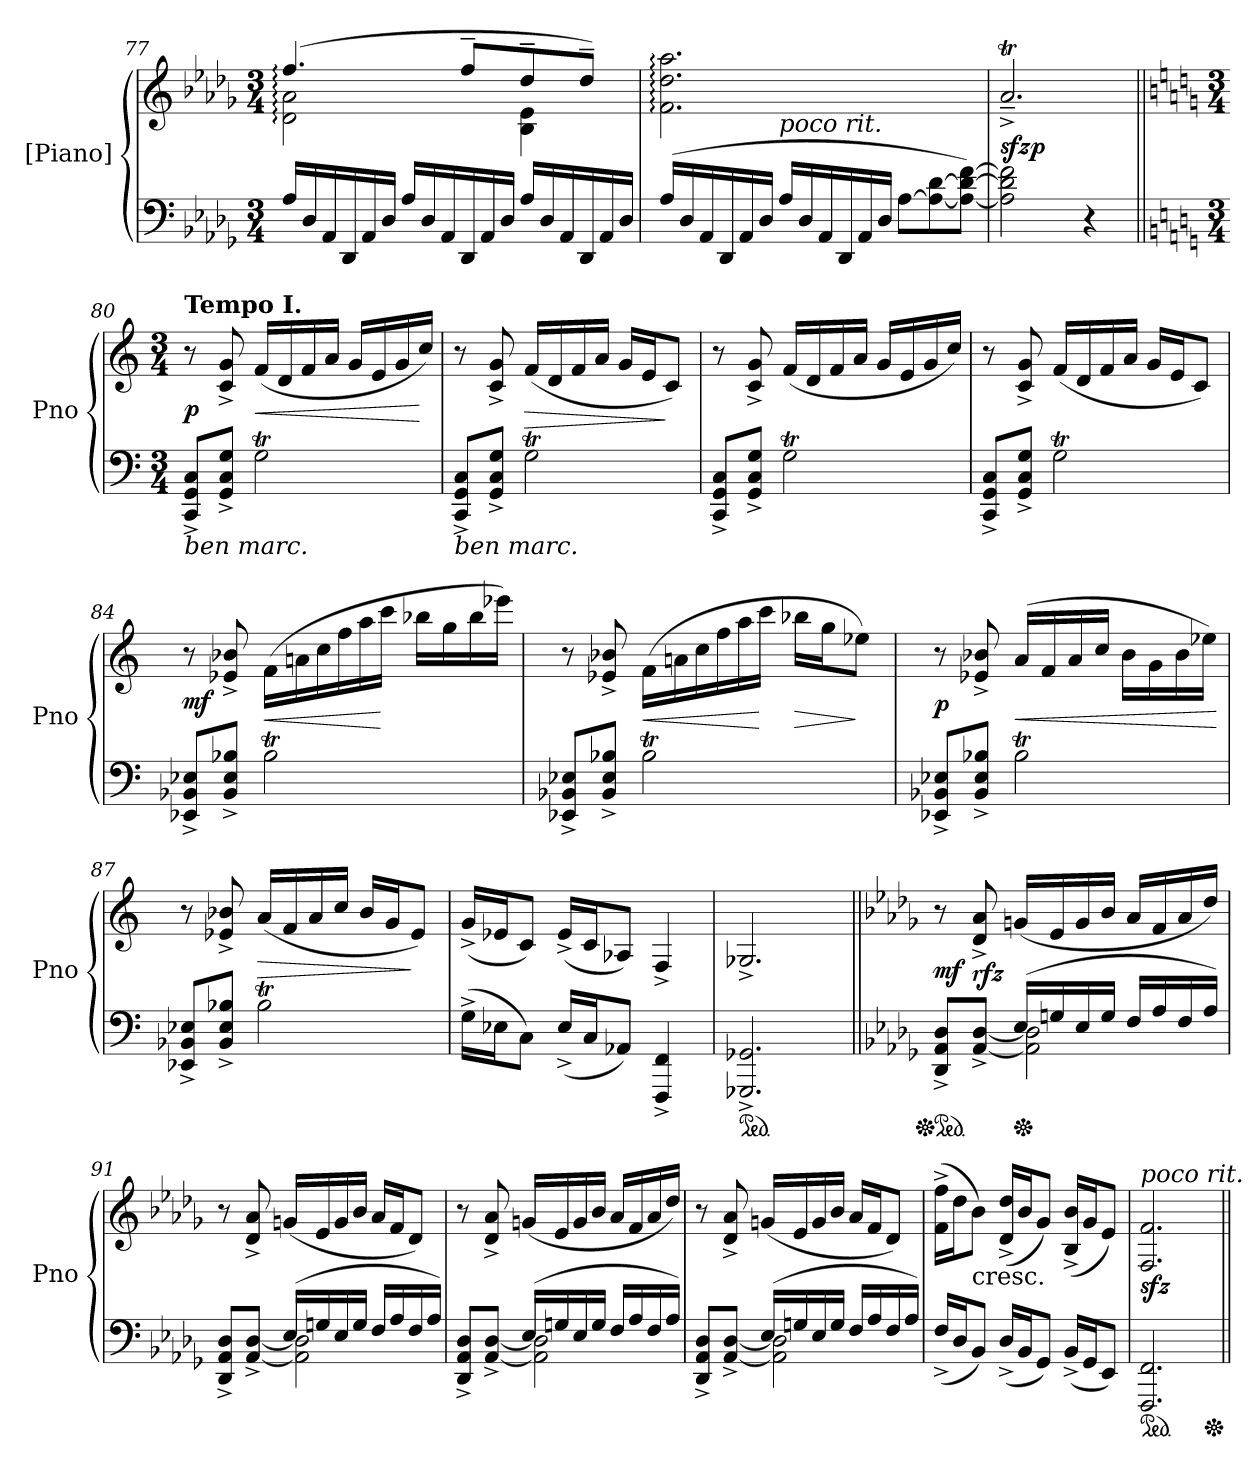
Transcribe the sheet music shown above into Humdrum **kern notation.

**kern	**kern	**dynam
*part1	*part1	*part1
*staff2	*staff1	*staff1/2
*I"[Piano]	*	*
*I'Pno	*	*
*clefF4	*clefG2	*
*k[b-e-a-d-g-]	*k[b-e-a-d-g-]	*
*D-:	*D-:	*
*M3/4	*M3/4	*
*Xtuplet	*	*
=77	=77	=77
*	*^	*
24A-/LL	(4.ff:/	2d-:\ 2a-:\	.
24D-/	.	.	.
24AA-/	.	.	.
24DD-/	.	.	.
24AA-/	.	.	.
24D-/JJ	.	.	.
24A-/LL	.	.	.
24D-/	.	.	.
24AA-/	.	.	.
24DD-/	8ff~/L	.	.
24AA-/	.	.	.
24D-/JJ	.	.	.
24A-/LL	8dd-~/	4B-\ 4e-\	.
24D-/	.	.	.
24AA-/	.	.	.
24DD-/	8dd-~/J)	.	.
24AA-/	.	.	.
24D-/JJ	.	.	.
*	*v	*v	*
=78	=78	=78
(24A-/LL	2.f:\ 2.dd-:\ 2.aa-:\	.
24D-/	.	.
24AA-/	.	.
24DD-/	.	.
24AA-/	.	.
24D-/JJ	.	.
!LO:TX:a:i:t=poco rit.	!	!
24A-/LL	.	.
24D-/	.	.
24AA-/	.	.
24DD-/	.	.
24AA-/	.	.
24D-/JJ	.	.
[12A-\L	.	.
12A-_\ [12d-\	.	.
12A-_\ 12d-_\ [12f\J)	.	.
=79	=79	=79
2A-]\ 2d-]\ 2f]\	2.a-T~^/	sfzp
4r	.	.
=80||	=80||	=80||
*k[]	*k[]	*
*C:	*C:	*
*M3/4	*M3/4	*
!	!LO:TX:a:B:t=Tempo I.	!
!LO:TX:b:i:t=ben marc.	!	!
8CC^/ 8GG^/ 8C^/L	8r	p
8GG^/ 8C^/ 8G^/J	8c^>/ 8g^>/	.
2GT\	(16f/LL	<
.	16d/	.
.	16f/	.
.	16a/JJ	.
.	16g/LL	.
.	16e/	.
.	16g/	.
.	16cc/JJ)	[
=81	=81	=81
!LO:TX:b:i:t=ben marc.	!	!
8CC^/ 8GG^/ 8C^/L	8r	.
8GG^/ 8C^/ 8G^/J	8c^>/ 8g^>/	.
2GT\	(16f/LL	>
.	16d/	.
.	16f/	.
.	16a/JJ	.
.	16g/LL	.
.	16e/J	.
.	8c/J)	]
=82	=82	=82
8CC^/ 8GG^/ 8C^/L	8r	.
8GG^/ 8C^/ 8G^/J	8c^>/ 8g^>/	.
2GT\	(16f/LL	.
.	16d/	.
.	16f/	.
.	16a/JJ	.
.	16g/LL	.
.	16e/	.
.	16g/	.
.	16cc/JJ)	.
=83	=83	=83
8CC^/ 8GG^/ 8C^/L	8r	.
8GG^/ 8C^/ 8G^/J	8c^>/ 8g^>/	.
2GT\	(16f/LL	.
.	16d/	.
.	16f/	.
.	16a/JJ	.
.	16g/LL	.
.	16e/J	.
.	8c/J)	.
=84	=84	=84
8EE-X^/ 8BB-X^/ 8E-X^/L	8r	mf
8BB-^/ 8E-^/ 8B-X^/J	8e-X^>/ 8b-X^>/	.
*	*Xtuplet	*
2B-T\	(24f\LL	<
.	24ani\	.
.	24cc\	.
.	24ff\	.
.	24aa\	.
.	24ccc\JJ	[
.	16bb-X\LL	.
.	16gg\	.
.	16bb-\	.
.	16eee-X\JJ)	.
=85	=85	=85
8EE-X^/ 8BB-X^/ 8E-X^/L	8r	.
8BB-^/ 8E-^/ 8B-X^/J	8e-X^>/ 8b-X^>/	.
2B-T\	(24f\LL	<
.	24ani\	.
.	24cc\	.
.	24ff\	.
.	24aa\	.
.	24ccc\JJ	[
.	16bb-X\LL	>
.	16gg\J	.
.	8ee-X\J)	]
=86	=86	=86
8EE-X^/ 8BB-X^/ 8E-X^/L	8r	p
8BB-^/ 8E-^/ 8B-X^/J	8e-X^>/ 8b-X^>/	.
2B-T\	(16a/LL	<
.	16f/	.
.	16a/	.
.	16cc/JJ	.
.	16b-\LL	.
.	16g\	.
.	16b-\	.
.	16ee-X\JJ)	.
.	.	[
=87	=87	=87
8EE-X^/ 8BB-X^/ 8E-X^/L	8r	.
8BB-^/ 8E-^/ 8B-X^/J	8e-X^>/ 8b-X^>/	.
2B-T\	(16a/LL	>
.	16f/	.
.	16a/	.
.	16cc/JJ	.
.	16b-/LL	.
.	16g/J	.
.	8e-/J)	]
=88	=88	=88
(16G^\LL	(16g^>/LL	.
16E-X\J	16e-X/J	.
8C\J)	8c/J)	.
(16E-^/LL	(16e-^>/LL	.
16C/J	16c/J	.
8AA-X/J)	8A-X/J)	.
4FFF^/ 4FF^/	4F^>/	.
=89	=89	=89
*ped	*	*
2.GGG-X^/ 2.GG-X^/	2.G-X^>/	.
*Xped	*	*
=90||	=90||	=90||
*k[b-e-a-d-g-]	*k[b-e-a-d-g-]	*
*D-:	*D-:	*
*^	*	*
*ped	*	*	*
4ryy	8DD-^/ 8AA-^/ 8D-^/L	8r	mf
.	[8AA-^/ [8D-^/J	8d-^>/ 8a-^>/	rfz
*Xped	*	*	*
(16E-/LL	2AA-]\ 2D-]\	(16gn/LL	.
16Gn/	.	16e-/	.
16E-/	.	16g/	.
16G/JJ	.	16b-/JJ	.
16F/LL	.	16a-/LL	.
16A-/	.	16f/	.
16F/	.	16a-/	.
16A-/JJ)	.	16dd-/JJ)	.
=91	=91	=91	=91
4ryy	8DD-^/ 8AA-^/ 8D-^/L	8r	.
.	[8AA-^/ [8D-^/J	8d-^>/ 8a-^>/	.
(16E-/LL	2AA-]\ 2D-]\	(16gn/LL	.
16Gn/	.	16e-/	.
16E-/	.	16g/	.
16G/JJ	.	16b-/JJ	.
16F/LL	.	16a-/LL	.
16A-/	.	16f/J	.
16F/	.	8d-/J)	.
16A-/JJ)	.	.	.
=92	=92	=92	=92
4ryy	8DD-^/ 8AA-^/ 8D-^/L	8r	.
.	[8AA-^/ [8D-^/J	8d-^>/ 8a-^>/	.
(16E-/LL	2AA-]\ 2D-]\	(16gn/LL	.
16Gn/	.	16e-/	.
16E-/	.	16g/	.
16G/JJ	.	16b-/JJ	.
16F/LL	.	16a-/LL	.
16A-/	.	16f/	.
16F/	.	16a-/	.
16A-/JJ)	.	16dd-/JJ)	.
=93	=93	=93	=93
4ryy	8DD-^/ 8AA-^/ 8D-^/L	8r	.
.	[8AA-^/ [8D-^/J	8d-^>/ 8a-^>/	.
(16E-/LL	2AA-]\ 2D-]\	(16gn/LL	.
16Gn/	.	16e-/	.
16E-/	.	16g/	.
16G/JJ	.	16b-/JJ	.
16F/LL	.	16a-/LL	.
16A-/	.	16f/J	.
16F/	.	8d-/J)	.
16A-/JJ)	.	.	.
*v	*v	*	*
=94	=94	=94
(16F^/LL	(16f^>\ 16ff^>\LL	.
16D-/J	16dd-\J	.
!	!LO:TX:c:t=cresc.	!
8BB-/J)	8b-\J)	.
(16D-^/LL	(16d-^>/ 16dd-^>/LL	.
16BB-/J	16b-/J	.
8GG-/J)	8g-/J)	.
(16BB-^/LL	(16B-^>/ 16b-^>/LL	.
16GG-/J	16g-/J	.
8EE-/J)	8e-/J)	.
=95	=95	=95
!	!LO:TX:a:i:t=poco rit.	!
*ped	*	*
2.FFF/ 2.FF/	2.F/ 2.f/	sfz
*Xped	*	*
=||	=||	=||
*-	*-	*-
